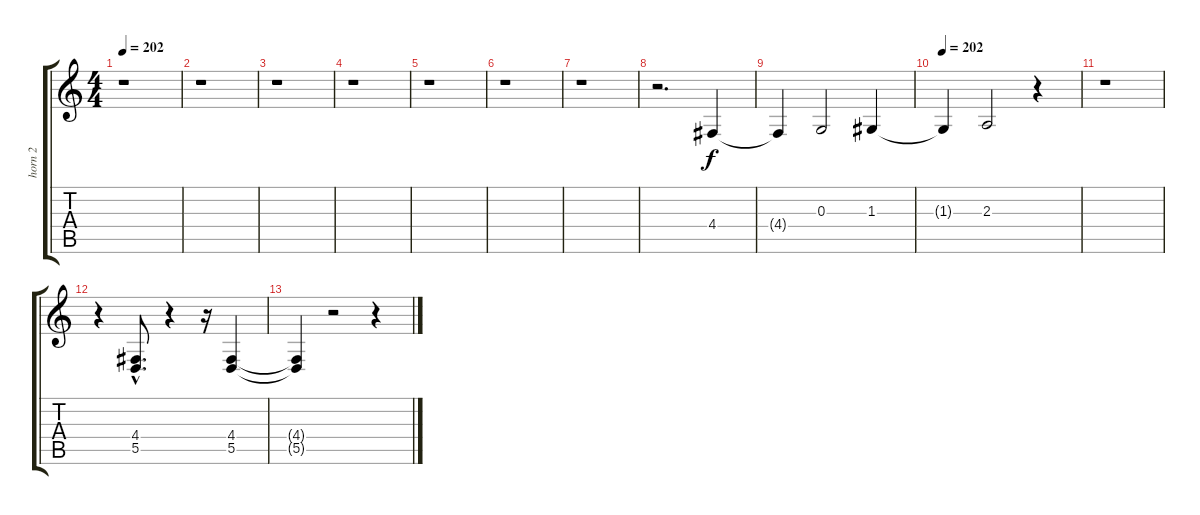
\track ("horn 2" "horn 2") {instrument stringensemble1}
\staff {score tabs}
\tuning (E4 B3 G3 D3 A2 E2) {hide}
\ts (4 4)
\tempo 202
\clef g2
\ks c
r.1{dy f} |
r.1 |
r.1 |
r.1 |
r.1 |
r.1 |
r.1 |
r.2{d} 4.4.4 |
4.4{t}.4 0.3.2 1.3.4 |
\tempo 202
1.3{t}.4 2.3.2 r.4 |
r.1 |
r.4 (4.4 5.5{hac}).8{d} r.4 r.16 (4.4 5.5).4 |
(4.4{t} 5.5{t}).4 r.2 r.4
